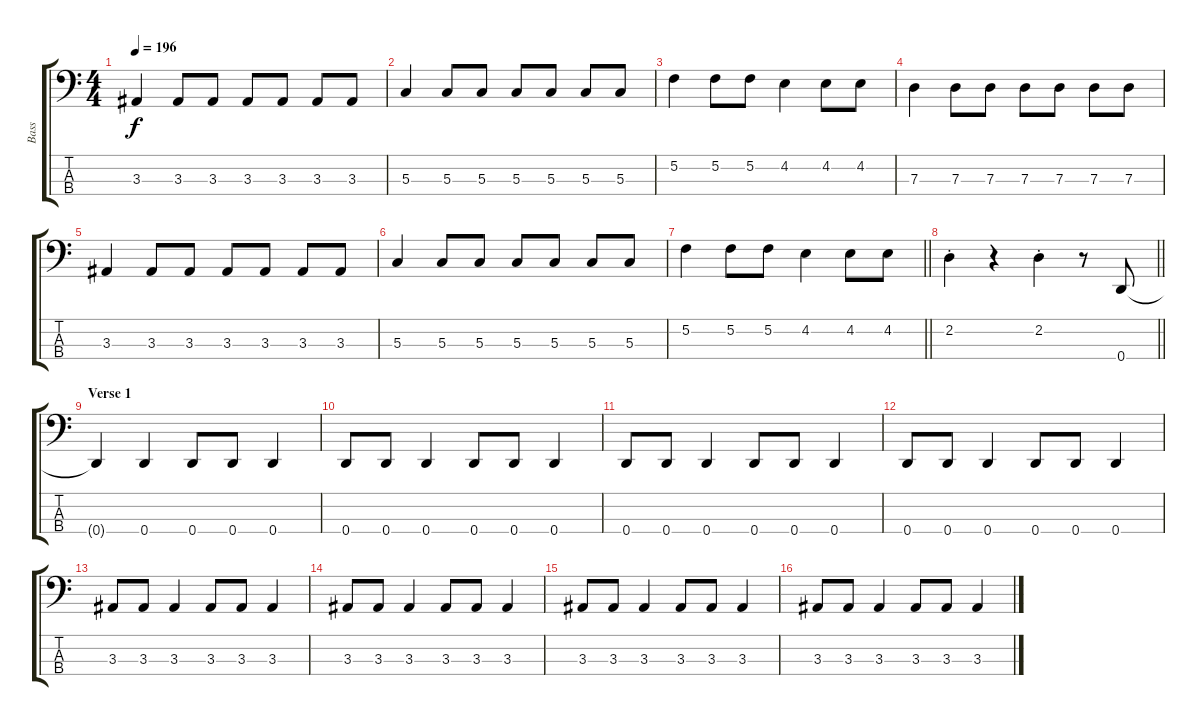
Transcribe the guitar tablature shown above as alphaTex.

\track ("Bass" "Bass") {instrument electricbassfinger}
\staff {score tabs}
\tuning (F2 C2 G1 D1) {hide}
\ts (4 4)
\tempo 196
\clef f4
\ks c
3.3.4{dy f} 3.3.8 3.3.8 3.3.8 3.3.8 3.3.8 3.3.8 |
5.3.4 5.3.8 5.3.8 5.3.8 5.3.8 5.3.8 5.3.8 |
5.2.4 5.2.8 5.2.8 4.2.4 4.2.8 4.2.8 |
7.3.4 7.3.8 7.3.8 7.3.8 7.3.8 7.3.8 7.3.8 |
3.3.4 3.3.8 3.3.8 3.3.8 3.3.8 3.3.8 3.3.8 |
5.3.4 5.3.8 5.3.8 5.3.8 5.3.8 5.3.8 5.3.8 |
\barLineRight lightlight
5.2.4 5.2.8 5.2.8 4.2.4 4.2.8 4.2.8 |
\section ("" "")
\barLineRight lightlight
2.2{st}.4 r.4 2.2{st}.4 r.8 0.4.8 |
\section ("" "Verse 1")
0.4{t}.4 0.4.4 0.4.8 0.4.8 0.4.4 |
0.4.8 0.4.8 0.4.4 0.4.8 0.4.8 0.4.4 |
0.4.8 0.4.8 0.4.4 0.4.8 0.4.8 0.4.4 |
0.4.8 0.4.8 0.4.4 0.4.8 0.4.8 0.4.4 |
3.3.8 3.3.8 3.3.4 3.3.8 3.3.8 3.3.4 |
3.3.8 3.3.8 3.3.4 3.3.8 3.3.8 3.3.4 |
3.3.8 3.3.8 3.3.4 3.3.8 3.3.8 3.3.4 |
3.3.8 3.3.8 3.3.4 3.3.8 3.3.8 3.3.4
